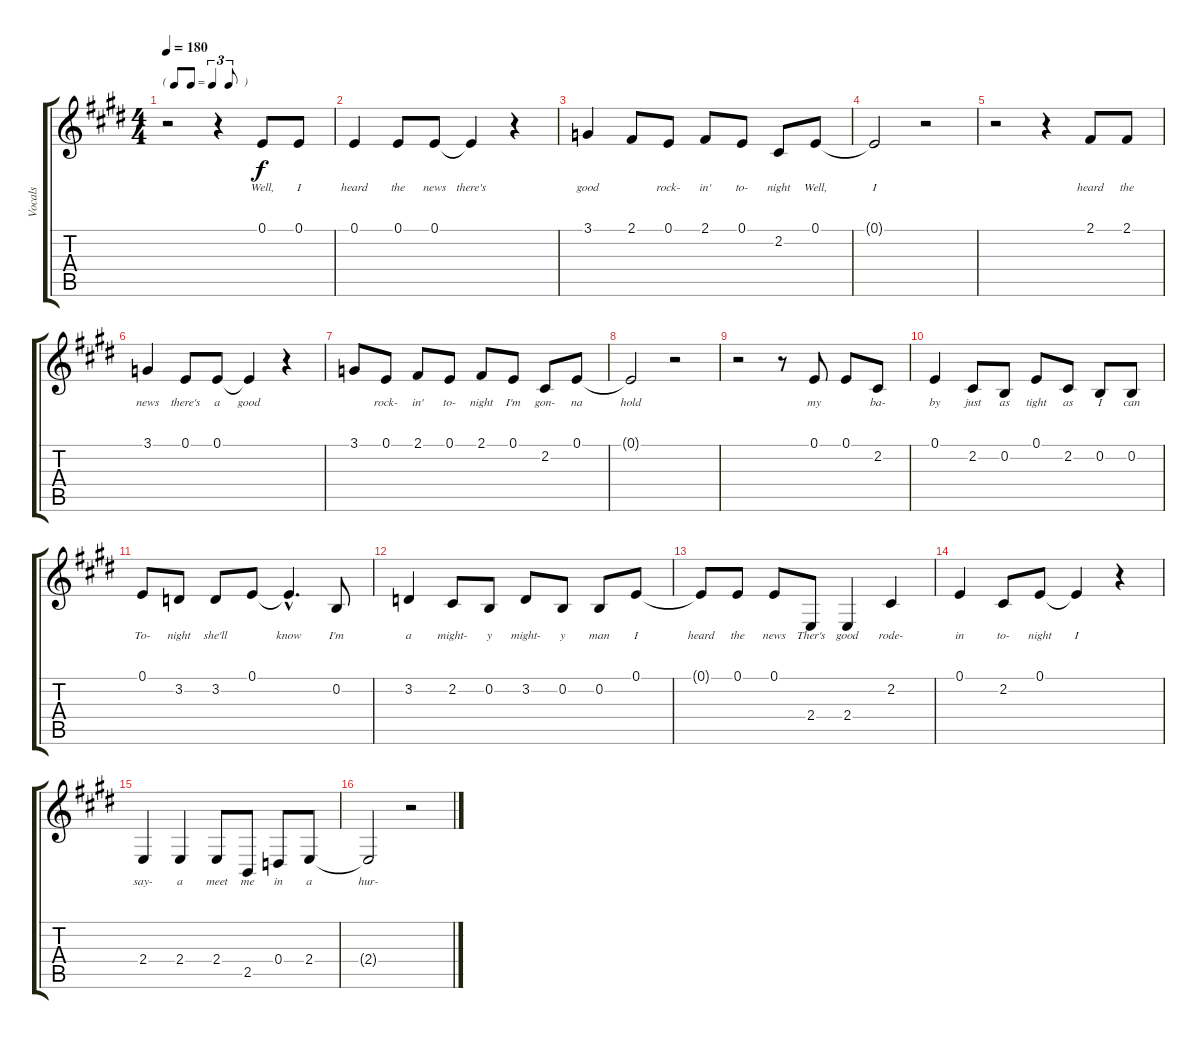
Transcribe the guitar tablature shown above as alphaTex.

\track ("Vocals" "Vocals") {instrument altosax}
\staff {score tabs}
\tuning (E4 B3 G3 D3 A2 E2) {hide}
\ts (4 4)
\tf triplet8th
\tempo 180
\clef g2
\ks e
r.2{dy f instrument altosax} r.4 0.1.8{lyrics (0 "Well,") lyrics (1 "") lyrics (2 "") lyrics (3 "") lyrics (4 "")} 0.1.8{lyrics (0 "I") lyrics (1 "") lyrics (2 "") lyrics (3 "") lyrics (4 "")} |
0.1.4{lyrics (0 "heard") lyrics (1 "") lyrics (2 "") lyrics (3 "") lyrics (4 "")} 0.1.8{lyrics (0 "the") lyrics (1 "") lyrics (2 "") lyrics (3 "") lyrics (4 "")} 0.1.8{lyrics (0 "news") lyrics (1 "") lyrics (2 "") lyrics (3 "") lyrics (4 "")} 0.1{t}.4{lyrics (0 "there's") lyrics (1 "") lyrics (2 "") lyrics (3 "") lyrics (4 "")} r.4 |
3.1.4{lyrics (0 "good") lyrics (1 "") lyrics (2 "") lyrics (3 "") lyrics (4 "")} 2.1.8{lyrics (0 "") lyrics (1 "") lyrics (2 "") lyrics (3 "") lyrics (4 "")} 0.1.8{lyrics (0 "rock-") lyrics (1 "") lyrics (2 "") lyrics (3 "") lyrics (4 "")} 2.1.8{lyrics (0 "in'") lyrics (1 "") lyrics (2 "") lyrics (3 "") lyrics (4 "")} 0.1.8{lyrics (0 "to-") lyrics (1 "") lyrics (2 "") lyrics (3 "") lyrics (4 "")} 2.2.8{lyrics (0 "night") lyrics (1 "") lyrics (2 "") lyrics (3 "") lyrics (4 "")} 0.1.8{lyrics (0 "Well,") lyrics (1 "") lyrics (2 "") lyrics (3 "") lyrics (4 "")} |
0.1{t}.2{lyrics (0 "I") lyrics (1 "") lyrics (2 "") lyrics (3 "") lyrics (4 "")} r.2 |
r.2 r.4 2.1.8{lyrics (0 "heard") lyrics (1 "") lyrics (2 "") lyrics (3 "") lyrics (4 "")} 2.1.8{lyrics (0 "the") lyrics (1 "") lyrics (2 "") lyrics (3 "") lyrics (4 "")} |
3.1.4{lyrics (0 "news") lyrics (1 "") lyrics (2 "") lyrics (3 "") lyrics (4 "")} 0.1.8{lyrics (0 "there's") lyrics (1 "") lyrics (2 "") lyrics (3 "") lyrics (4 "")} 0.1.8{lyrics (0 "a") lyrics (1 "") lyrics (2 "") lyrics (3 "") lyrics (4 "")} 0.1{t}.4{lyrics (0 "good") lyrics (1 "") lyrics (2 "") lyrics (3 "") lyrics (4 "")} r.4 |
3.1.8{lyrics (0 "") lyrics (1 "") lyrics (2 "") lyrics (3 "") lyrics (4 "")} 0.1.8{lyrics (0 "rock-") lyrics (1 "") lyrics (2 "") lyrics (3 "") lyrics (4 "")} 2.1.8{lyrics (0 "in'") lyrics (1 "") lyrics (2 "") lyrics (3 "") lyrics (4 "")} 0.1.8{lyrics (0 "to-") lyrics (1 "") lyrics (2 "") lyrics (3 "") lyrics (4 "")} 2.1.8{lyrics (0 "night") lyrics (1 "") lyrics (2 "") lyrics (3 "") lyrics (4 "")} 0.1.8{lyrics (0 "I'm") lyrics (1 "") lyrics (2 "") lyrics (3 "") lyrics (4 "")} 2.2.8{lyrics (0 "gon-") lyrics (1 "") lyrics (2 "") lyrics (3 "") lyrics (4 "")} 0.1.8{lyrics (0 "na") lyrics (1 "") lyrics (2 "") lyrics (3 "") lyrics (4 "")} |
0.1{t}.2{lyrics (0 "hold") lyrics (1 "") lyrics (2 "") lyrics (3 "") lyrics (4 "")} r.2 |
r.2 r.8 0.1.8{lyrics (0 "my") lyrics (1 "") lyrics (2 "") lyrics (3 "") lyrics (4 "")} 0.1.8{lyrics (0 "") lyrics (1 "") lyrics (2 "") lyrics (3 "") lyrics (4 "")} 2.2.8{lyrics (0 "ba-") lyrics (1 "") lyrics (2 "") lyrics (3 "") lyrics (4 "")} |
0.1.4{lyrics (0 "by") lyrics (1 "") lyrics (2 "") lyrics (3 "") lyrics (4 "")} 2.2.8{lyrics (0 "just") lyrics (1 "") lyrics (2 "") lyrics (3 "") lyrics (4 "")} 0.2.8{lyrics (0 "as") lyrics (1 "") lyrics (2 "") lyrics (3 "") lyrics (4 "")} 0.1.8{lyrics (0 "tight") lyrics (1 "") lyrics (2 "") lyrics (3 "") lyrics (4 "")} 2.2.8{lyrics (0 "as") lyrics (1 "") lyrics (2 "") lyrics (3 "") lyrics (4 "")} 0.2.8{lyrics (0 "I") lyrics (1 "") lyrics (2 "") lyrics (3 "") lyrics (4 "")} 0.2.8{lyrics (0 "can") lyrics (1 "") lyrics (2 "") lyrics (3 "") lyrics (4 "")} |
0.1.8{lyrics (0 "To-") lyrics (1 "") lyrics (2 "") lyrics (3 "") lyrics (4 "")} 3.2.8{lyrics (0 "night") lyrics (1 "") lyrics (2 "") lyrics (3 "") lyrics (4 "")} 3.2.8{lyrics (0 "she'll") lyrics (1 "") lyrics (2 "") lyrics (3 "") lyrics (4 "")} 0.1.8{lyrics (0 "") lyrics (1 "") lyrics (2 "") lyrics (3 "") lyrics (4 "")} 0.1{hac t}.4{d lyrics (0 "know") lyrics (1 "") lyrics (2 "") lyrics (3 "") lyrics (4 "")} 0.2.8{lyrics (0 "I'm") lyrics (1 "") lyrics (2 "") lyrics (3 "") lyrics (4 "")} |
3.2.4{lyrics (0 "a") lyrics (1 "") lyrics (2 "") lyrics (3 "") lyrics (4 "")} 2.2.8{lyrics (0 "might-") lyrics (1 "") lyrics (2 "") lyrics (3 "") lyrics (4 "")} 0.2.8{lyrics (0 "y") lyrics (1 "") lyrics (2 "") lyrics (3 "") lyrics (4 "")} 3.2.8{lyrics (0 "might-") lyrics (1 "") lyrics (2 "") lyrics (3 "") lyrics (4 "")} 0.2.8{lyrics (0 "y") lyrics (1 "") lyrics (2 "") lyrics (3 "") lyrics (4 "")} 0.2.8{lyrics (0 "man") lyrics (1 "") lyrics (2 "") lyrics (3 "") lyrics (4 "")} 0.1.8{lyrics (0 "I") lyrics (1 "") lyrics (2 "") lyrics (3 "") lyrics (4 "")} |
0.1{t}.8{lyrics (0 "heard") lyrics (1 "") lyrics (2 "") lyrics (3 "") lyrics (4 "")} 0.1.8{lyrics (0 "the") lyrics (1 "") lyrics (2 "") lyrics (3 "") lyrics (4 "")} 0.1.8{lyrics (0 "news") lyrics (1 "") lyrics (2 "") lyrics (3 "") lyrics (4 "")} 2.4.8{lyrics (0 "Ther's") lyrics (1 "") lyrics (2 "") lyrics (3 "") lyrics (4 "")} 2.4.4{lyrics (0 "good") lyrics (1 "") lyrics (2 "") lyrics (3 "") lyrics (4 "")} 2.2.4{lyrics (0 "rode-") lyrics (1 "") lyrics (2 "") lyrics (3 "") lyrics (4 "")} |
0.1.4{lyrics (0 "in") lyrics (1 "") lyrics (2 "") lyrics (3 "") lyrics (4 "")} 2.2.8{lyrics (0 "to-") lyrics (1 "") lyrics (2 "") lyrics (3 "") lyrics (4 "")} 0.1.8{lyrics (0 "night") lyrics (1 "") lyrics (2 "") lyrics (3 "") lyrics (4 "")} 0.1{t}.4{lyrics (0 "I") lyrics (1 "") lyrics (2 "") lyrics (3 "") lyrics (4 "")} r.4 |
2.4.4{lyrics (0 "say-") lyrics (1 "") lyrics (2 "") lyrics (3 "") lyrics (4 "")} 2.4.4{lyrics (0 "a") lyrics (1 "") lyrics (2 "") lyrics (3 "") lyrics (4 "")} 2.4.8{lyrics (0 "meet") lyrics (1 "") lyrics (2 "") lyrics (3 "") lyrics (4 "")} 2.5.8{lyrics (0 "me") lyrics (1 "") lyrics (2 "") lyrics (3 "") lyrics (4 "")} 0.4.8{lyrics (0 "in") lyrics (1 "") lyrics (2 "") lyrics (3 "") lyrics (4 "")} 2.4.8{lyrics (0 "a") lyrics (1 "") lyrics (2 "") lyrics (3 "") lyrics (4 "")} |
2.4{t}.2{lyrics (0 "hur-") lyrics (1 "") lyrics (2 "") lyrics (3 "") lyrics (4 "")} r.2
